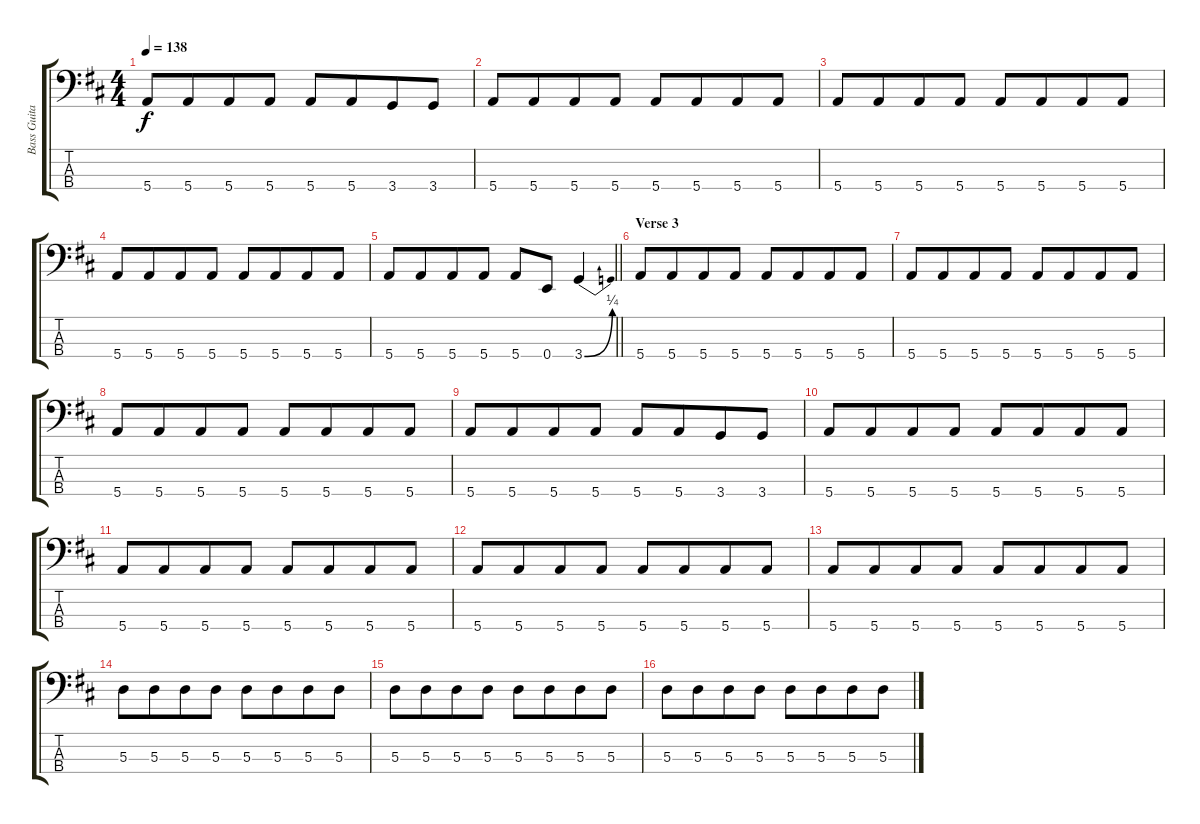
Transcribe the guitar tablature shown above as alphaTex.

\track ("Bass Guitar" "Bass Guita") {instrument electricbassfinger}
\staff {score tabs}
\tuning (G2 D2 A1 E1) {hide}
\ts (4 4)
\tempo 138
\clef f4
\ks d
5.4.8{dy f} 5.4.8{beam merge} 5.4.8 5.4.8 5.4.8 5.4.8{beam merge} 3.4.8 3.4.8 |
5.4.8 5.4.8{beam merge} 5.4.8 5.4.8 5.4.8 5.4.8{beam merge} 5.4.8 5.4.8 |
5.4.8 5.4.8{beam merge} 5.4.8 5.4.8 5.4.8 5.4.8{beam merge} 5.4.8 5.4.8 |
5.4.8 5.4.8{beam merge} 5.4.8 5.4.8 5.4.8 5.4.8{beam merge} 5.4.8 5.4.8 |
\barLineRight lightlight
5.4.8 5.4.8{beam merge} 5.4.8 5.4.8 5.4.8 0.4.8 3.4{be (bend 0 0 60 1)}.4 |
\section ("" "Verse 3")
5.4.8 5.4.8{beam merge} 5.4.8 5.4.8 5.4.8 5.4.8{beam merge} 5.4.8 5.4.8 |
5.4.8 5.4.8{beam merge} 5.4.8 5.4.8 5.4.8 5.4.8{beam merge} 5.4.8 5.4.8 |
5.4.8 5.4.8{beam merge} 5.4.8 5.4.8 5.4.8 5.4.8{beam merge} 5.4.8 5.4.8 |
5.4.8 5.4.8{beam merge} 5.4.8 5.4.8 5.4.8 5.4.8{beam merge} 3.4.8 3.4.8 |
5.4.8 5.4.8{beam merge} 5.4.8 5.4.8 5.4.8 5.4.8{beam merge} 5.4.8 5.4.8 |
5.4.8 5.4.8{beam merge} 5.4.8 5.4.8 5.4.8 5.4.8{beam merge} 5.4.8 5.4.8 |
5.4.8 5.4.8{beam merge} 5.4.8 5.4.8 5.4.8 5.4.8{beam merge} 5.4.8 5.4.8 |
5.4.8 5.4.8{beam merge} 5.4.8 5.4.8 5.4.8 5.4.8{beam merge} 5.4.8 5.4.8 |
5.3.8 5.3.8{beam merge} 5.3.8 5.3.8 5.3.8 5.3.8{beam merge} 5.3.8 5.3.8 |
5.3.8 5.3.8{beam merge} 5.3.8 5.3.8 5.3.8 5.3.8{beam merge} 5.3.8 5.3.8 |
5.3.8 5.3.8{beam merge} 5.3.8 5.3.8 5.3.8 5.3.8{beam merge} 5.3.8 5.3.8
